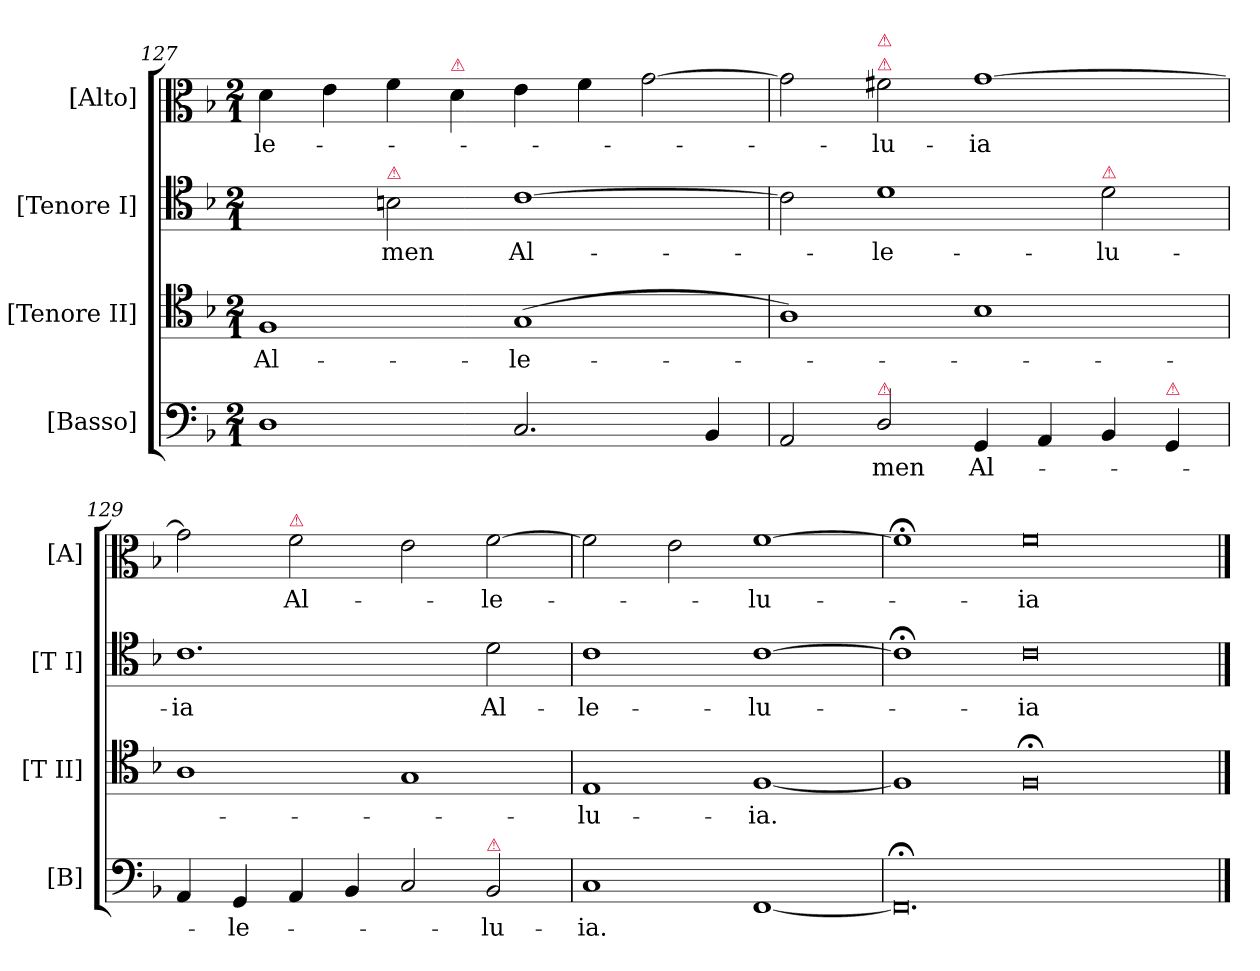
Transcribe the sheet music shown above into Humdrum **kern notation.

**kern	**text	**kern	**text	**kern	**text	**kern	**text
*part4	*part4	*part3	*part3	*part2	*part2	*part1	*part1
*staff4	*staff4	*staff3	*staff3	*staff2	*staff2	*staff1	*staff1
*I"[Basso]	*	*I"[Tenore II]	*	*I"[Tenore I]	*	*I"[Alto]	*
*I'[B]	*	*I'[T II]	*	*I'[T I]	*	*I'[A]	*
*clefF4	*	*clefC4	*	*clefC4	*	*clefC3	*
*k[b-]	*	*k[b-]	*	*k[b-]	*	*k[b-]	*
*M2/1	*	*M2/1	*	*M2/1	*	*M2/1	*
=127	=127	=127	=127	=127	=127	=127	=127
1D\	.	1F/	Al-	2ryy	.	4d\	-le-
.	.	.	.	.	.	4e\	.
!	!	!	!	!LO:TX:a:color=crimson:t=⚠	!	!	!
!	!	!	!	!	!LO:LY:i	!	!
.	.	.	.	2Bn\	-men	4f\	.
!	!	!	!	!	!	!LO:TX:a:color=crimson:t=⚠	!
.	.	.	.	.	.	4d\	.
2.C/	.	(1G/	-le-	[1c\	Al-	4e\	.
.	.	.	.	.	.	4f\	.
.	.	.	.	.	.	[2g\	.
4BB-/	.	.	.	.	.	.	.
=128	=128	=128	=128	=128	=128	=128	=128
2AA/	.	1A\)	.	2c\]	.	2g\]	.
!	!	!	!	!	!	!LO:TX:a:color=crimson:t=⚠	!
!	!	!	!	!	!	!LO:TX:a:color=crimson:t=⚠	!
!LO:TX:a:color=crimson:t=⚠	!	!	!	!	!	!	!
2D/	-men	.	.	1d\	-le-	2f#X\	-lu-
4GG/	Al-	1B-\	.	.	.	[1g\	-ia
4AA/	.	.	.	.	.	.	.
!	!	!	!	!LO:TX:a:color=crimson:t=⚠	!	!	!
4BB-/	.	.	.	2d\	-lu-	.	.
!LO:TX:a:color=crimson:t=⚠	!	!	!	!	!	!	!
4GG/	.	.	.	.	.	.	.
=129	=129	=129	=129	=129	=129	=129	=129
4AA/	.	1A\	.	1.c\	-ia	2g\]	.
4GG/	-le-	.	.	.	.	.	.
!	!	!	!	!	!	!LO:TX:a:color=crimson:t=⚠	!
!	!	!	!	!	!	!	!LO:LY:i
4AA/	.	.	.	.	.	2f\	Al-
4BB-/	.	.	.	.	.	.	.
2C/	.	1G/	.	.	.	2e\	.
!LO:TX:a:color=crimson:t=⚠	!	!	!	!	!	!	!
!	!	!	!	!	!LO:LY:i	!	!LO:LY:i
2BB-/	-lu-	.	.	2d\	Al-	[2f\	-le-
=130	=130	=130	=130	=130	=130	=130	=130
!	!	!	!	!	!LO:LY:i	!	!
1C/	-ia.	1E/	-lu-	1c\	-le-	2f\]	.
.	.	.	.	.	.	2e\	.
!	!	!	!	!	!LO:LY:i	!	!LO:LY:i
[1FF/	.	[1F/	-ia.	[1c\	-lu-	[1f\	-lu-
=131	=131	=131	=131	=131	=131	=131	=131
0.FF;</]	.	1F/]	.	1c;\]	.	1f;\]	.
!	!	!	!	!	!LO:LY:i	!	!LO:LY:i
.	.	0F;</	.	0c\	-ia	0f\	-ia
==	==	==	==	==	==	==	==
*-	*-	*-	*-	*-	*-	*-	*-
